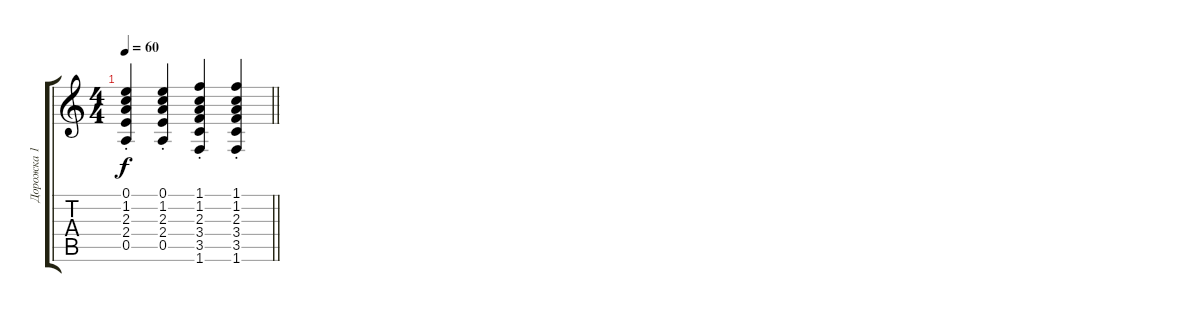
\track ("Дорожка 1" "Дорожка 1") {instrument acousticguitarsteel}
\staff {score tabs}
\tuning (E4 B3 G3 D3 A2 E2) {hide}
\ts (4 4)
\tempo 60
\clef g2
\barLineRight lightlight
\ks c
(0.1{st} 1.2{st} 2.3{st} 2.4{st} 0.5{st}).4{dy f} (0.1{st} 1.2{st} 2.3{st} 2.4{st} 0.5{st}).4 (1.1{st} 1.2{st} 2.3{st} 3.4{st} 3.5{st} 1.6{st}).4 (1.1{st} 1.2{st} 2.3{st} 3.4{st} 3.5{st} 1.6{st}).4
